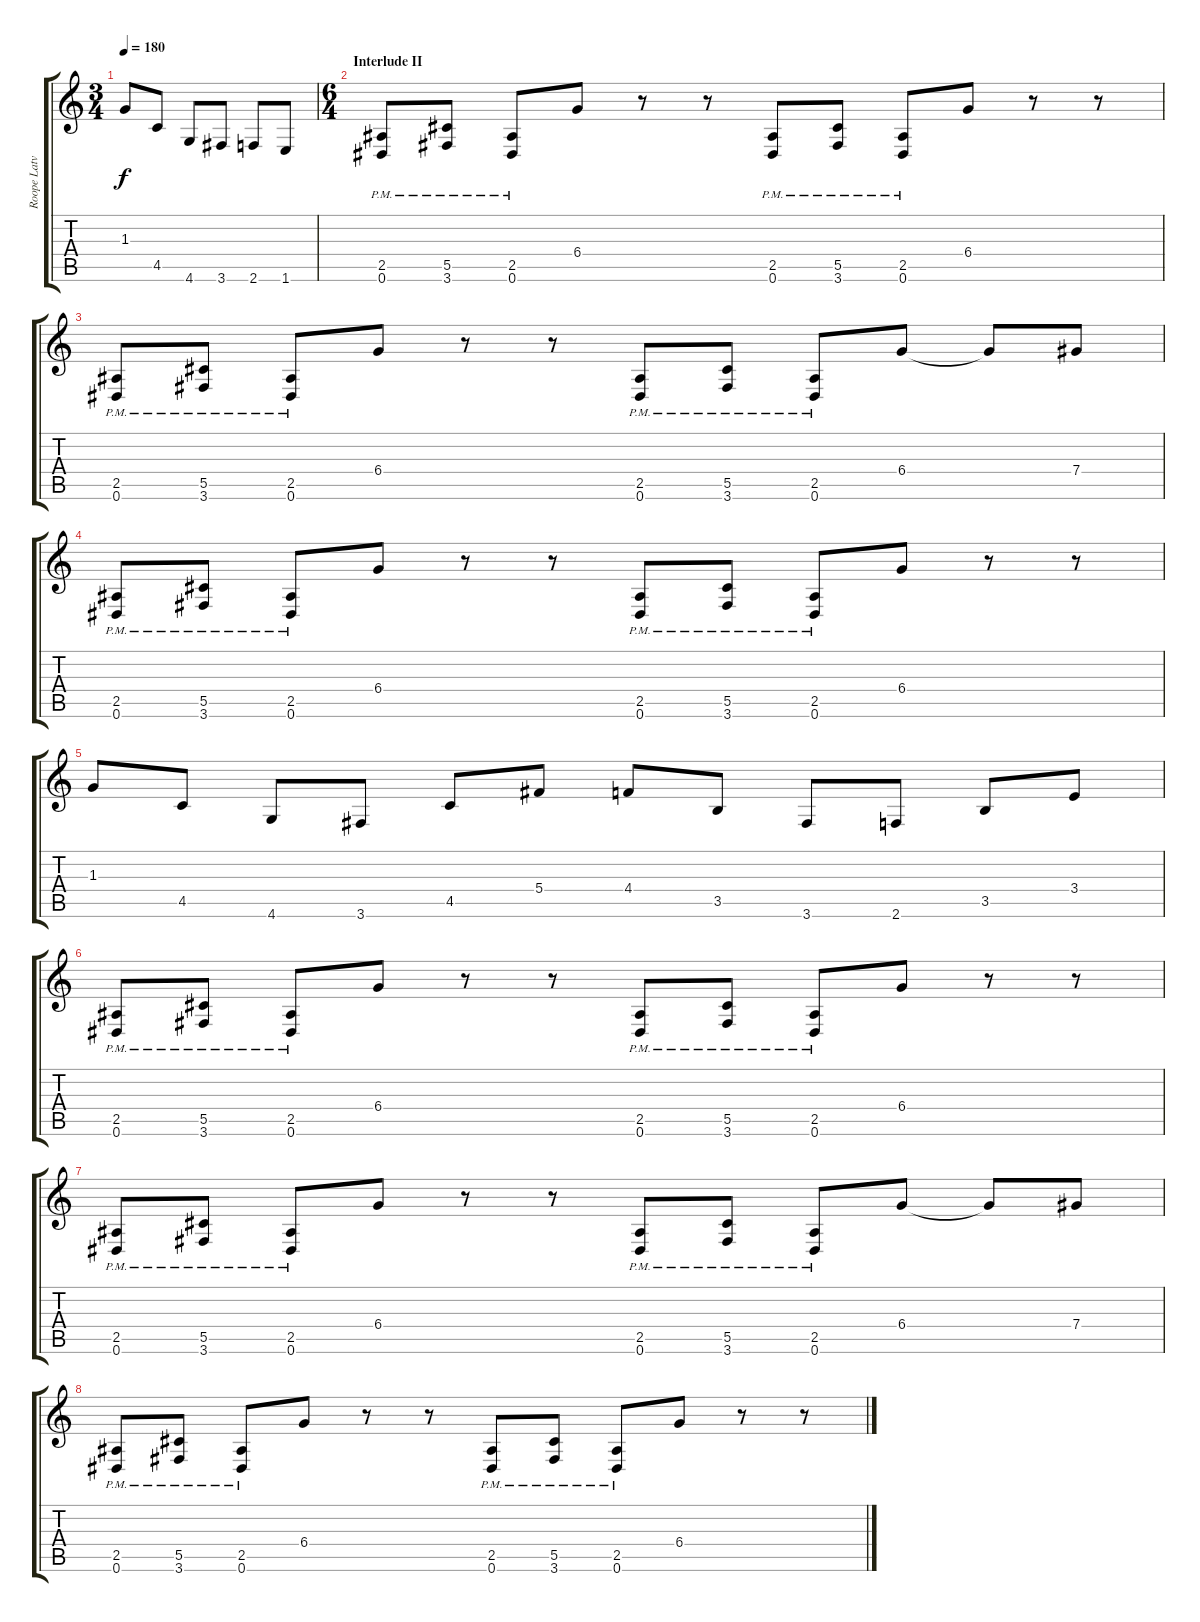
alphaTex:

\track ("Roope Latvala" "Roope Latv") {instrument distortionguitar}
\staff {score tabs}
\tuning (Eb4 Bb3 Gb3 Db3 Ab2 Eb2) {hide}
\ts (3 4)
\tempo 180
\clef g2
\ks c
1.3.8{dy f} 4.5.8 4.6.8 3.6.8 2.6.8 1.6.8 |
\ts (6 4)
\section ("" "Interlude II")
(2.5{pm} 0.6{pm}).8 (5.5{pm} 3.6{pm}).8 (2.5{pm} 0.6{pm}).8 6.4.8 r.8 r.8 (2.5{pm} 0.6{pm}).8 (5.5{pm} 3.6{pm}).8 (2.5{pm} 0.6{pm}).8 6.4.8 r.8 r.8 |
(2.5{pm} 0.6{pm}).8 (5.5{pm} 3.6{pm}).8 (2.5{pm} 0.6{pm}).8 6.4.8 r.8 r.8 (2.5{pm} 0.6{pm}).8 (5.5{pm} 3.6{pm}).8 (2.5{pm} 0.6{pm}).8 6.4.8 6.4{t}.8 7.4.8 |
(2.5{pm} 0.6{pm}).8 (5.5{pm} 3.6{pm}).8 (2.5{pm} 0.6{pm}).8 6.4.8 r.8 r.8 (2.5{pm} 0.6{pm}).8 (5.5{pm} 3.6{pm}).8 (2.5{pm} 0.6{pm}).8 6.4.8 r.8 r.8 |
1.3.8 4.5.8 4.6.8 3.6.8 4.5.8 5.4.8 4.4.8 3.5.8 3.6.8 2.6.8 3.5.8 3.4.8 |
(2.5{pm} 0.6{pm}).8 (5.5{pm} 3.6{pm}).8 (2.5{pm} 0.6{pm}).8 6.4.8 r.8 r.8 (2.5{pm} 0.6{pm}).8 (5.5{pm} 3.6{pm}).8 (2.5{pm} 0.6{pm}).8 6.4.8 r.8 r.8 |
(2.5{pm} 0.6{pm}).8 (5.5{pm} 3.6{pm}).8 (2.5{pm} 0.6{pm}).8 6.4.8 r.8 r.8 (2.5{pm} 0.6{pm}).8 (5.5{pm} 3.6{pm}).8 (2.5{pm} 0.6{pm}).8 6.4.8 6.4{t}.8 7.4.8 |
(2.5{pm} 0.6{pm}).8 (5.5{pm} 3.6{pm}).8 (2.5{pm} 0.6{pm}).8 6.4.8 r.8 r.8 (2.5{pm} 0.6{pm}).8 (5.5{pm} 3.6{pm}).8 (2.5{pm} 0.6{pm}).8 6.4.8 r.8 r.8
